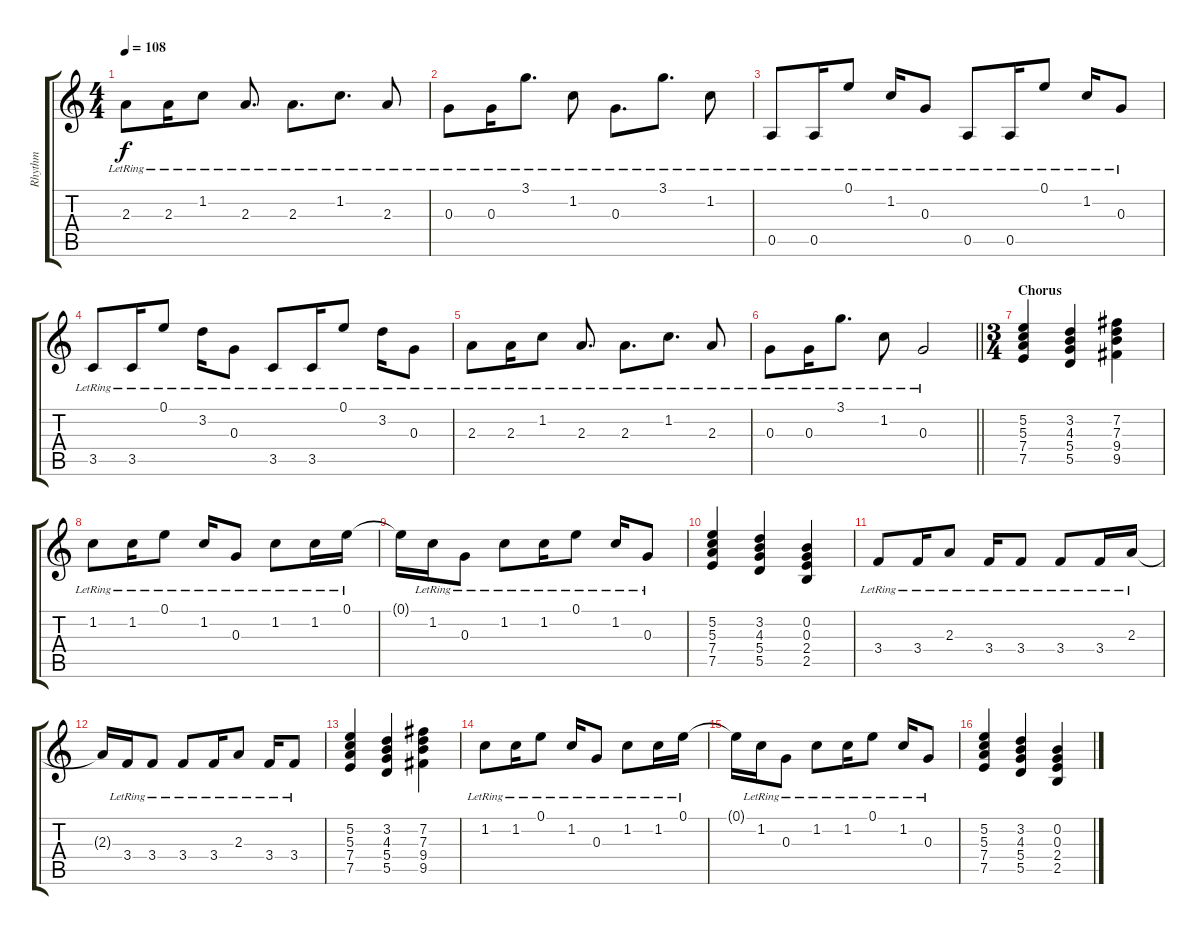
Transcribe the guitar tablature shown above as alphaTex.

\track ("Rhythm" "Rhythm") {instrument acousticguitarsteel}
\staff {score tabs}
\tuning (E4 B3 G3 D3 A2 E2) {hide}
\ts (4 4)
\tempo 108
\clef g2
\ks c
2.3{lr}.8{dy f} 2.3{lr}.16 1.2{lr}.8 2.3{lr}.8{d} 2.3{lr}.8{d} 1.2{lr}.8{d} 2.3{lr}.8 |
0.3{lr}.8 0.3{lr}.16 3.1{lr}.8{d} 1.2{lr}.8 0.3{lr}.8{d} 3.1{lr}.8{d} 1.2{lr}.8 |
0.5{lr}.8 0.5{lr}.16 0.1{lr}.8 1.2{lr}.16 0.3{lr}.8 0.5{lr}.8 0.5{lr}.16 0.1{lr}.8 1.2{lr}.16 0.3{lr}.8 |
3.5{lr}.8 3.5{lr}.16 0.1{lr}.8 3.2{lr}.16 0.3{lr}.8 3.5{lr}.8 3.5{lr}.16 0.1{lr}.8 3.2{lr}.16 0.3{lr}.8 |
2.3{lr}.8 2.3{lr}.16 1.2{lr}.8 2.3{lr}.8{d} 2.3{lr}.8{d} 1.2{lr}.8{d} 2.3{lr}.8 |
\barLineRight lightlight
0.3{lr}.8 0.3{lr}.16 3.1{lr}.8{d} 1.2{lr}.8 0.3{lr}.2 |
\ts (3 4)
\section ("" "Chorus")
(5.2 5.3 7.4 7.5).4 (3.2 4.3 5.4 5.5).4 (7.2 7.3 9.4 9.5).4 |
1.2{lr}.8 1.2{lr}.16 0.1{lr}.8 1.2{lr}.16 0.3{lr}.8 1.2{lr}.8 1.2{lr}.16 0.1{lr}.16 |
0.1{t}.16 1.2{lr}.16 0.3{lr}.8 1.2{lr}.8 1.2{lr}.16 0.1{lr}.8 1.2{lr}.16 0.3{lr}.8 |
(5.2 5.3 7.4 7.5).4 (3.2 4.3 5.4 5.5).4 (0.2 0.3 2.4 2.5).4 |
3.4{lr}.8 3.4{lr}.16 2.3{lr}.8 3.4{lr}.16 3.4{lr}.8 3.4{lr}.8 3.4{lr}.16 2.3{lr}.16 |
2.3{t}.16 3.4{lr}.16 3.4{lr}.8 3.4{lr}.8 3.4{lr}.16 2.3{lr}.8 3.4{lr}.16 3.4{lr}.8 |
(5.2 5.3 7.4 7.5).4 (3.2 4.3 5.4 5.5).4 (7.2 7.3 9.4 9.5).4 |
1.2{lr}.8 1.2{lr}.16 0.1{lr}.8 1.2{lr}.16 0.3{lr}.8 1.2{lr}.8 1.2{lr}.16 0.1{lr}.16 |
0.1{t}.16 1.2{lr}.16 0.3{lr}.8 1.2{lr}.8 1.2{lr}.16 0.1{lr}.8 1.2{lr}.16 0.3{lr}.8 |
(5.2 5.3 7.4 7.5).4 (3.2 4.3 5.4 5.5).4 (0.2 0.3 2.4 2.5).4
